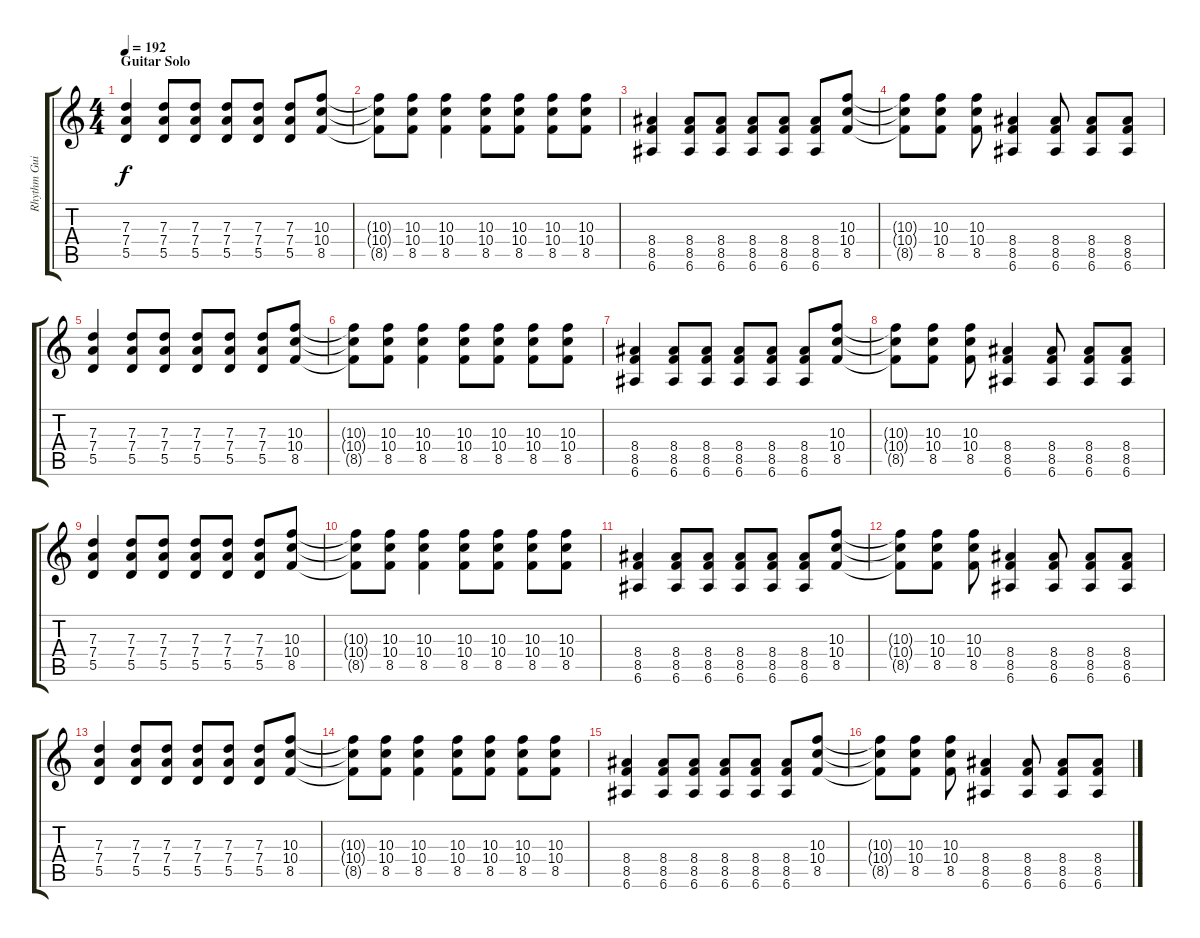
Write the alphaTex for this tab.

\track ("Rhythm Guitar" "Rhythm Gui") {instrument distortionguitar}
\staff {score tabs}
\tuning (E4 B3 G3 D3 A2 E2) {hide}
\ts (4 4)
\section ("" "Guitar Solo")
\tempo 192
\clef g2
\ks c
(7.3 7.4 5.5).4{dy f} (7.3 7.4 5.5).8 (7.3 7.4 5.5).8 (7.3 7.4 5.5).8 (7.3 7.4 5.5).8 (7.3 7.4 5.5).8 (10.3 10.4 8.5).8 |
(10.3{t} 10.4{t} 8.5{t}).8 (10.3 10.4 8.5).8 (10.3 10.4 8.5).4 (10.3 10.4 8.5).8 (10.3 10.4 8.5).8 (10.3 10.4 8.5).8 (10.3 10.4 8.5).8 |
(8.4 8.5 6.6).4 (8.4 8.5 6.6).8 (8.4 8.5 6.6).8 (8.4 8.5 6.6).8 (8.4 8.5 6.6).8 (8.4 8.5 6.6).8 (10.3 10.4 8.5).8 |
(10.3{t} 10.4{t} 8.5{t}).8 (10.3 10.4 8.5).8 (10.3 10.4 8.5).8 (8.4 8.5 6.6).4 (8.4 8.5 6.6).8 (8.4 8.5 6.6).8 (8.4 8.5 6.6).8 |
(7.3 7.4 5.5).4 (7.3 7.4 5.5).8 (7.3 7.4 5.5).8 (7.3 7.4 5.5).8 (7.3 7.4 5.5).8 (7.3 7.4 5.5).8 (10.3 10.4 8.5).8 |
(10.3{t} 10.4{t} 8.5{t}).8 (10.3 10.4 8.5).8 (10.3 10.4 8.5).4 (10.3 10.4 8.5).8 (10.3 10.4 8.5).8 (10.3 10.4 8.5).8 (10.3 10.4 8.5).8 |
(8.4 8.5 6.6).4 (8.4 8.5 6.6).8 (8.4 8.5 6.6).8 (8.4 8.5 6.6).8 (8.4 8.5 6.6).8 (8.4 8.5 6.6).8 (10.3 10.4 8.5).8 |
(10.3{t} 10.4{t} 8.5{t}).8 (10.3 10.4 8.5).8 (10.3 10.4 8.5).8 (8.4 8.5 6.6).4 (8.4 8.5 6.6).8 (8.4 8.5 6.6).8 (8.4 8.5 6.6).8 |
(7.3 7.4 5.5).4 (7.3 7.4 5.5).8 (7.3 7.4 5.5).8 (7.3 7.4 5.5).8 (7.3 7.4 5.5).8 (7.3 7.4 5.5).8 (10.3 10.4 8.5).8 |
(10.3{t} 10.4{t} 8.5{t}).8 (10.3 10.4 8.5).8 (10.3 10.4 8.5).4 (10.3 10.4 8.5).8 (10.3 10.4 8.5).8 (10.3 10.4 8.5).8 (10.3 10.4 8.5).8 |
(8.4 8.5 6.6).4 (8.4 8.5 6.6).8 (8.4 8.5 6.6).8 (8.4 8.5 6.6).8 (8.4 8.5 6.6).8 (8.4 8.5 6.6).8 (10.3 10.4 8.5).8 |
(10.3{t} 10.4{t} 8.5{t}).8 (10.3 10.4 8.5).8 (10.3 10.4 8.5).8 (8.4 8.5 6.6).4 (8.4 8.5 6.6).8 (8.4 8.5 6.6).8 (8.4 8.5 6.6).8 |
(7.3 7.4 5.5).4 (7.3 7.4 5.5).8 (7.3 7.4 5.5).8 (7.3 7.4 5.5).8 (7.3 7.4 5.5).8 (7.3 7.4 5.5).8 (10.3 10.4 8.5).8 |
(10.3{t} 10.4{t} 8.5{t}).8 (10.3 10.4 8.5).8 (10.3 10.4 8.5).4 (10.3 10.4 8.5).8 (10.3 10.4 8.5).8 (10.3 10.4 8.5).8 (10.3 10.4 8.5).8 |
(8.4 8.5 6.6).4 (8.4 8.5 6.6).8 (8.4 8.5 6.6).8 (8.4 8.5 6.6).8 (8.4 8.5 6.6).8 (8.4 8.5 6.6).8 (10.3 10.4 8.5).8 |
(10.3{t} 10.4{t} 8.5{t}).8 (10.3 10.4 8.5).8 (10.3 10.4 8.5).8 (8.4 8.5 6.6).4 (8.4 8.5 6.6).8 (8.4 8.5 6.6).8 (8.4 8.5 6.6).8
